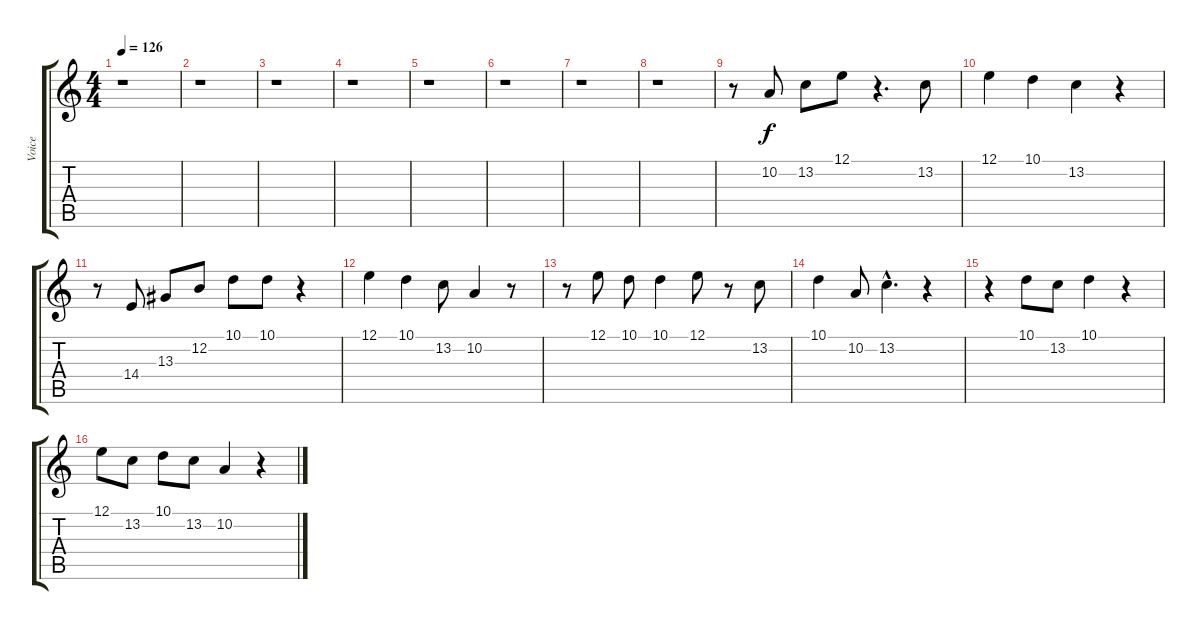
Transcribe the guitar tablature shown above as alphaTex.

\track ("Voice" "Voice") {instrument pad3polysynth}
\staff {score tabs}
\tuning (E4 B3 G3 D3 A2 E2) {hide}
\ts (4 4)
\tempo 126
\clef g2
\ks c
r.1{dy f instrument pad3polysynth} |
r.1 |
r.1 |
r.1 |
r.1 |
r.1 |
r.1 |
r.1 |
r.8 10.2.8 13.2.8 12.1.8 r.4{d} 13.2.8 |
12.1.4 10.1.4 13.2.4 r.4 |
r.8 14.4.8 13.3.8 12.2.8 10.1.8 10.1.8 r.4 |
12.1.4 10.1.4 13.2.8 10.2.4 r.8 |
r.8 12.1.8 10.1.8 10.1.4 12.1.8 r.8 13.2.8 |
10.1.4 10.2.8 13.2{hac}.4{d} r.4 |
r.4 10.1.8 13.2.8 10.1.4 r.4 |
12.1.8 13.2.8 10.1.8 13.2.8 10.2.4 r.4
